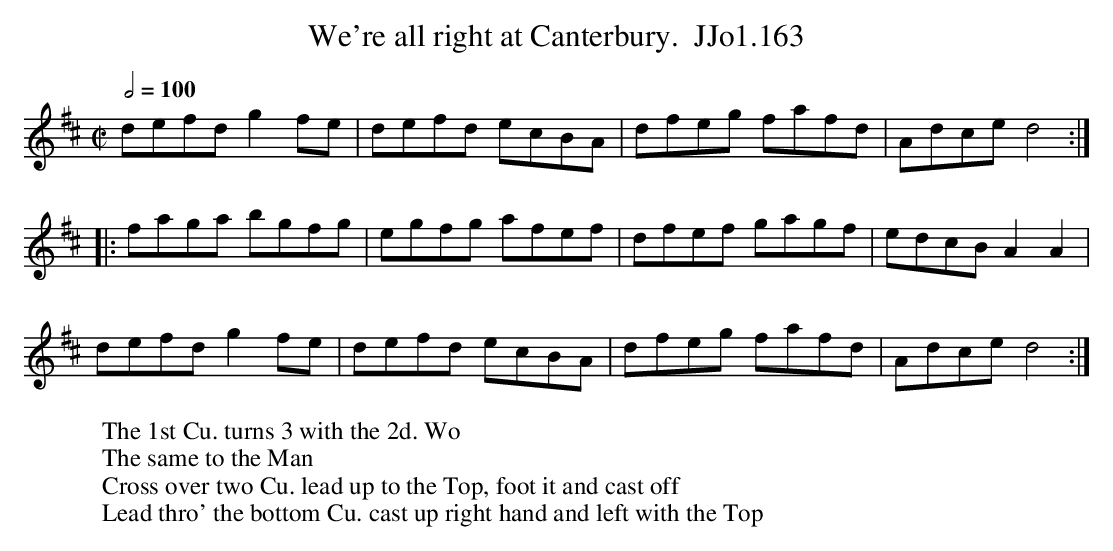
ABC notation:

X:1
T:We're all right at Canterbury.  JJo1.163
M:C|
L:1/8
Q:1/2=100
K:D
defd g2fe | defd ecBA | dfeg fafd | Adce d4 :|
|: faga bgfg | egfg afef | dfef gagf | edcB A2A2 |
defd g2fe | defd ecBA | dfeg fafd | Adce d4 :|
W:The 1st Cu. turns 3 with the 2d. Wo
W:The same to the Man
W:Cross over two Cu. lead up to the Top, foot it and cast off
W:Lead thro' the bottom Cu. cast up right hand and left with the Top
